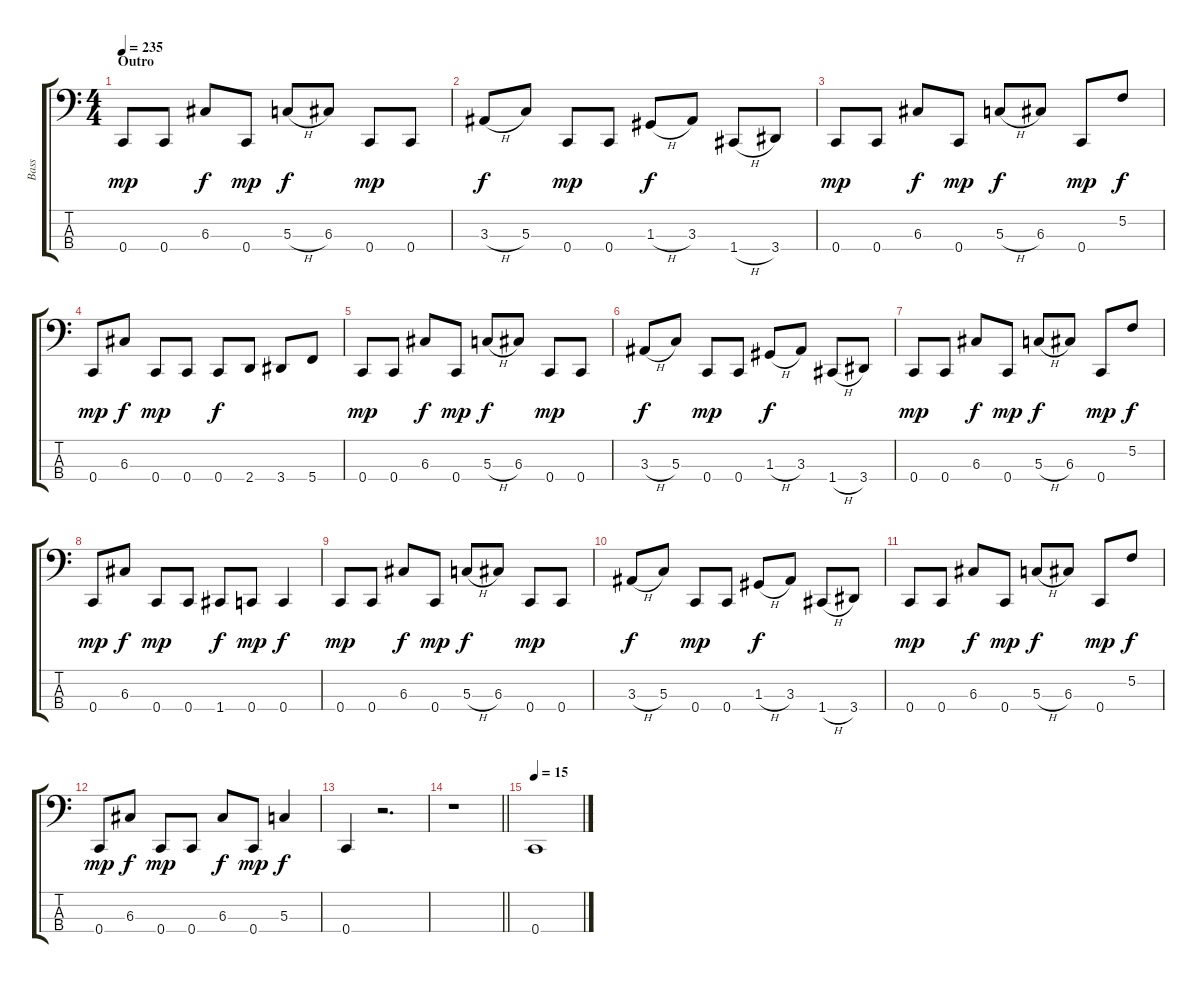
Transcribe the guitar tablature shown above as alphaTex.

\track ("Bass" "Bass") {instrument electricbasspick}
\staff {score tabs}
\tuning (F2 C2 G1 C1) {hide}
\ts (4 4)
\section ("" "Outro")
\tempo 235
\clef f4
\ks c
0.4.8{dy mp} 0.4.8 6.3.8{dy f} 0.4.8{dy mp} 5.3{h}.8{dy f} 6.3.8 0.4.8{dy mp} 0.4.8 |
3.3{h}.8{dy f} 5.3.8 0.4.8{dy mp} 0.4.8 1.3{h}.8{dy f} 3.3.8 1.4{h}.8 3.4.8 |
0.4.8{dy mp} 0.4.8 6.3.8{dy f} 0.4.8{dy mp} 5.3{h}.8{dy f} 6.3.8 0.4.8{dy mp} 5.2.8{dy f} |
0.4.8{dy mp} 6.3.8{dy f} 0.4.8{dy mp} 0.4.8 0.4.8{dy f} 2.4.8 3.4.8 5.4.8 |
0.4.8{dy mp} 0.4.8 6.3.8{dy f} 0.4.8{dy mp} 5.3{h}.8{dy f} 6.3.8 0.4.8{dy mp} 0.4.8 |
3.3{h}.8{dy f} 5.3.8 0.4.8{dy mp} 0.4.8 1.3{h}.8{dy f} 3.3.8 1.4{h}.8 3.4.8 |
0.4.8{dy mp} 0.4.8 6.3.8{dy f} 0.4.8{dy mp} 5.3{h}.8{dy f} 6.3.8 0.4.8{dy mp} 5.2.8{dy f} |
0.4.8{dy mp} 6.3.8{dy f} 0.4.8{dy mp} 0.4.8 1.4.8{dy f} 0.4.8{dy mp} 0.4.4{dy f} |
0.4.8{dy mp} 0.4.8 6.3.8{dy f} 0.4.8{dy mp} 5.3{h}.8{dy f} 6.3.8 0.4.8{dy mp} 0.4.8 |
3.3{h}.8{dy f} 5.3.8 0.4.8{dy mp} 0.4.8 1.3{h}.8{dy f} 3.3.8 1.4{h}.8 3.4.8 |
0.4.8{dy mp} 0.4.8 6.3.8{dy f} 0.4.8{dy mp} 5.3{h}.8{dy f} 6.3.8 0.4.8{dy mp} 5.2.8{dy f} |
0.4.8{dy mp} 6.3.8{dy f} 0.4.8{dy mp} 0.4.8 6.3.8{dy f} 0.4.8{dy mp} 5.3.4{dy f} |
0.4.4 r.2{d} |
\barLineRight lightlight
r.1 |
\tempo 15
0.4.1{volume 0}
